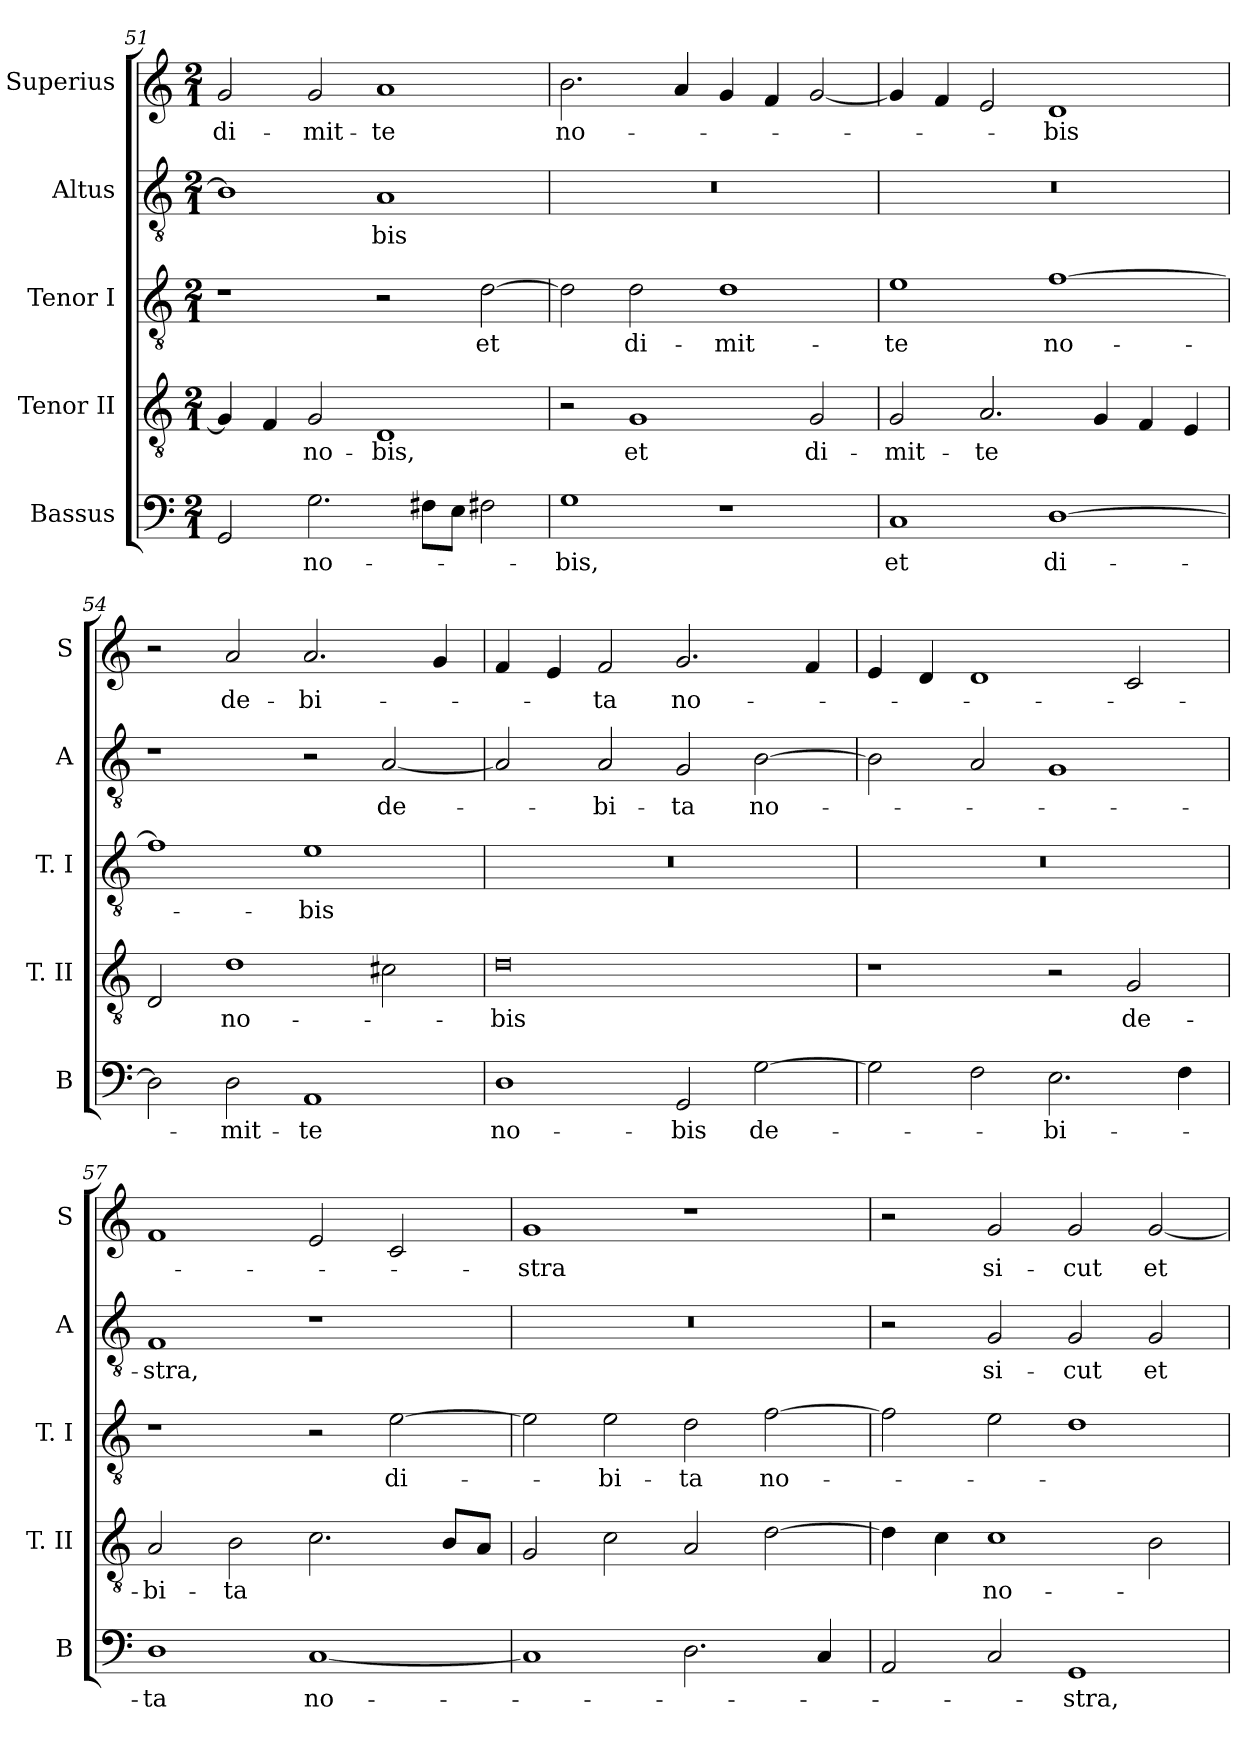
**kern	**text	**kern	**text	**kern	**text	**kern	**text	**kern	**text
*part5	*part5	*part4	*part4	*part3	*part3	*part2	*part2	*part1	*part1
*staff5	*staff5	*staff4	*staff4	*staff3	*staff3	*staff2	*staff2	*staff1	*staff1
*I"Bassus	*	*I"Tenor II	*	*I"Tenor I	*	*I"Altus	*	*I"Superius	*
*I'B	*	*I'T. II	*	*I'T. I	*	*I'A	*	*I'S	*
*clefF4	*	*clefGv2	*	*clefGv2	*	*clefGv2	*	*clefG2	*
*k[]	*	*k[]	*	*k[]	*	*k[]	*	*k[]	*
*C:	*	*C:	*	*C:	*	*C:	*	*C:	*
*M2/1	*	*M2/1	*	*M2/1	*	*M2/1	*	*M2/1	*
=51	=51	=51	=51	=51	=51	=51	=51	=51	=51
2GG	.	4G]	.	1r	.	1B]	.	2g	di-
.	.	4F	.	.	.	.	.	.	.
2.G	no-	2G	no-	.	.	.	.	2g	-mit-
.	.	1D	-bis,	2r	.	1A	-bis	1a	-te
8F#XL	.	.	.	.	.	.	.	.	.
8EJ	.	.	.	.	.	.	.	.	.
2F#X	.	.	.	[2d	et	.	.	.	.
=52	=52	=52	=52	=52	=52	=52	=52	=52	=52
1G	-bis,	2r	.	2d]	.	0r	.	2.b	no-
.	.	1G	et	2d	di-	.	.	.	.
.	.	.	.	.	.	.	.	4a	.
1r	.	.	.	1d	-mit-	.	.	4g	.
.	.	.	.	.	.	.	.	4f	.
.	.	2G	di-	.	.	.	.	[2g	.
=53	=53	=53	=53	=53	=53	=53	=53	=53	=53
1C	et	2G	-mit-	1e	-te	0r	.	4g]	.
.	.	.	.	.	.	.	.	4f	.
.	.	2.A	-te	.	.	.	.	2e	.
[1D	di-	.	.	[1f	no-	.	.	1d	-bis
.	.	4G	.	.	.	.	.	.	.
.	.	4F	.	.	.	.	.	.	.
.	.	4E	.	.	.	.	.	.	.
=54	=54	=54	=54	=54	=54	=54	=54	=54	=54
2D]	.	2D	.	1f]	.	1r	.	2r	.
2D	-mit-	1d	no-	.	.	.	.	2a	de-
1AA	-te	.	.	1e	-bis	2r	.	2.a	-bi-
.	.	2c#X	.	.	.	[2A	de-	.	.
.	.	.	.	.	.	.	.	4g	.
=55	=55	=55	=55	=55	=55	=55	=55	=55	=55
1D	no-	0d	-bis	0r	.	2A]	.	4f	.
.	.	.	.	.	.	.	.	4e	.
.	.	.	.	.	.	2A	-bi-	2f	-ta
2GG	-bis	.	.	.	.	2G	-ta	2.g	no-
[2G	de-	.	.	.	.	[2B	no-	.	.
.	.	.	.	.	.	.	.	4f	.
=56	=56	=56	=56	=56	=56	=56	=56	=56	=56
2G]	.	1r	.	0r	.	2B]	.	4e	.
.	.	.	.	.	.	.	.	4d	.
2F	.	.	.	.	.	2A	.	1d	.
2.E	-bi-	2r	.	.	.	1G	.	.	.
.	.	2G	de-	.	.	.	.	2c	.
4F	.	.	.	.	.	.	.	.	.
=57	=57	=57	=57	=57	=57	=57	=57	=57	=57
1D	-ta	2A	-bi-	1r	.	1F	-stra,	1f	.
.	.	2B	-ta	.	.	.	.	.	.
[1C	no-	2.c	.	2r	.	1r	.	2e	.
.	.	.	.	[2e	di-	.	.	2c	.
.	.	8BL	.	.	.	.	.	.	.
.	.	8AJ	.	.	.	.	.	.	.
=58	=58	=58	=58	=58	=58	=58	=58	=58	=58
1C]	.	2G	.	2e]	.	0r	.	1g	-stra
.	.	2c	.	2e	-bi-	.	.	.	.
2.D	.	2A	.	2d	-ta	.	.	1r	.
.	.	[2d	.	[2f	no-	.	.	.	.
4C	.	.	.	.	.	.	.	.	.
=59	=59	=59	=59	=59	=59	=59	=59	=59	=59
2AA	.	4d]	.	2f]	.	2r	.	2r	.
.	.	4c	.	.	.	.	.	.	.
2C	.	1c	no-	2e	.	2G	si-	2g	si-
1GG	-stra,	.	.	1d	.	2G	-cut	2g	-cut
.	.	2B	.	.	.	2G	et	[2g	et
=	=	=	=	=	=	=	=	=	=
*-	*-	*-	*-	*-	*-	*-	*-	*-	*-
